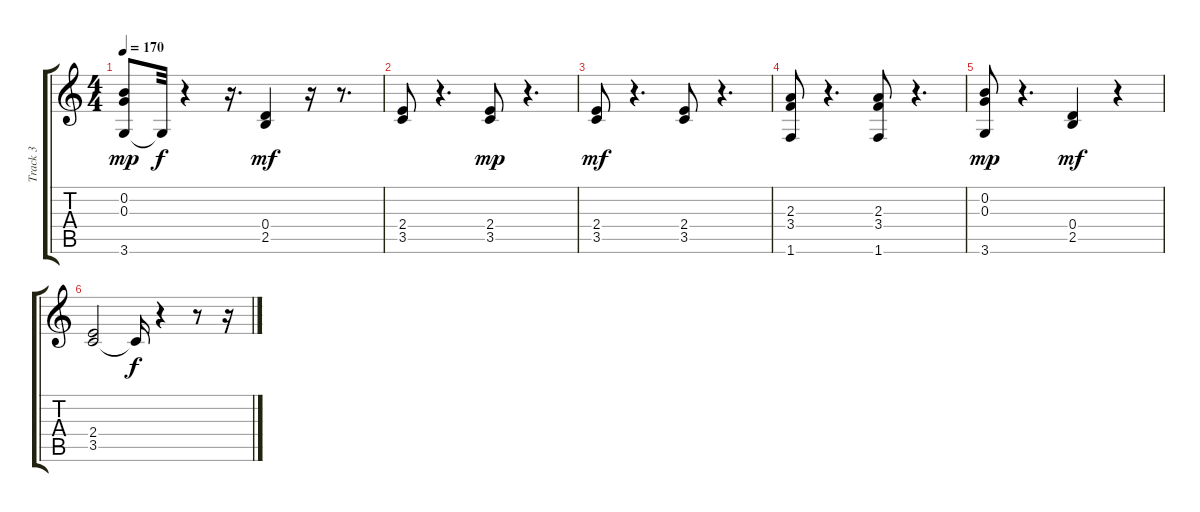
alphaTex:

\track ("Track 3" "Track 3") {instrument acousticguitarsteel}
\staff {score tabs}
\tuning (E4 B3 G3 D3 A2 E2) {hide}
\ts (4 4)
\tempo 170
\clef g2
\ks c
(0.2 0.3 3.6).8{dy mp} 3.6{t}.32{dy f} r.4 r.16{d} (0.4 2.5).4{dy mf} r.16 r.8{d} |
(2.4 3.5).8 r.4{d} (2.4 3.5).8{dy mp} r.4{d} |
(2.4 3.5).8{dy mf} r.4{d} (2.4 3.5).8 r.4{d} |
(2.3 3.4 1.6).8 r.4{d} (2.3 3.4 1.6).8 r.4{d} |
(0.2 0.3 3.6).8{dy mp} r.4{d} (0.4 2.5).4{dy mf} r.4 |
(2.4 3.5).2 3.5{t}.16{dy f} r.4 r.8 r.16
